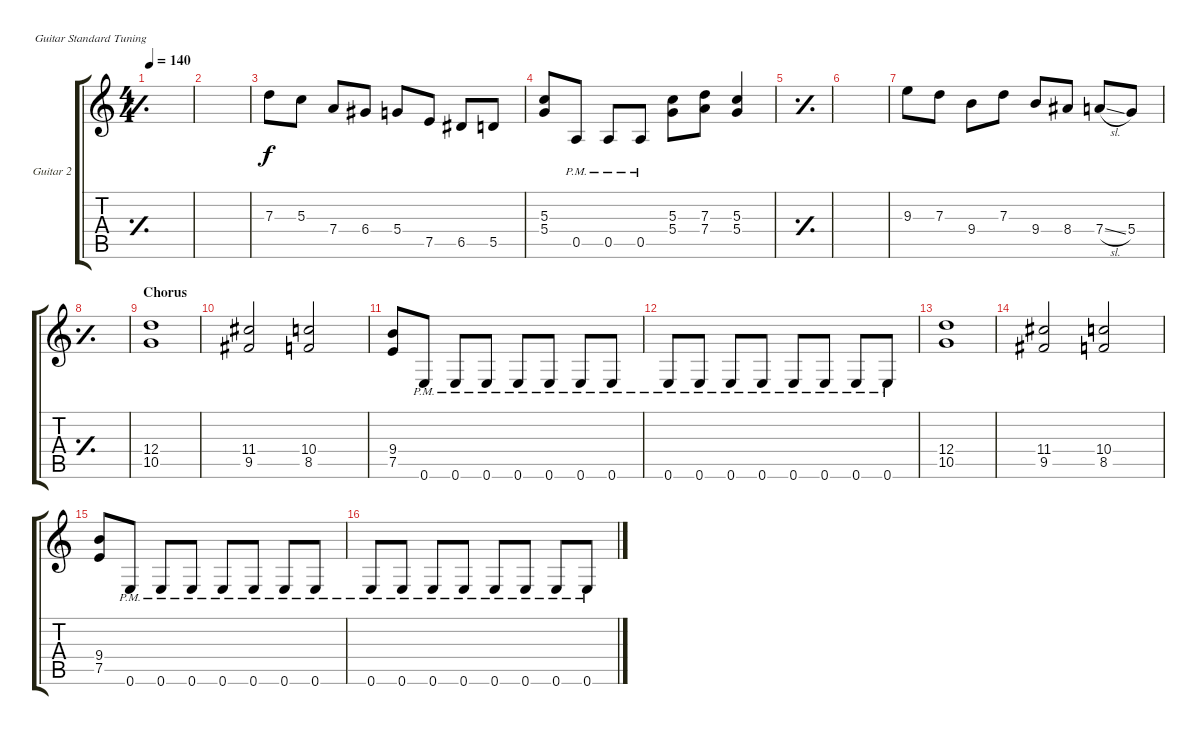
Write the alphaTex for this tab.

\defaultSystemsLayout 4
\bracketExtendMode groupsimilarinstruments
\firstSystemTrackNameOrientation horizontal
\otherSystemsTrackNameOrientation horizontal
\track ("Guitar 2" "Guitar 2") {instrument distortionguitar}
\staff {score tabs}
\tuning (E4 B3 G3 D3 A2 E2)
\ts (4 4)
\tempo 140
\clef g2
\simile simple
\scale
0.333333
\ks c
|
\scale
0.333333 |
\simile none
\scale
0.333333 7.3.8 5.3.8 7.4.8 6.4.8 5.4.8 7.5.8 6.5.8 5.5.8 |
\scale
0.333333 (5.3 5.4).8 0.5{pm}.8 0.5{pm}.8 0.5{pm}.8 (5.3 5.4).8 (7.3 7.4).8 (5.3 5.4).4 |
\simile simple
\scale
0.333333 |
\scale
0.333333 |
\simile none
\scale
0.333333 9.3.8 7.3.8 9.4.8 7.3.8 9.4.8 8.4.8 7.4{sl}.8 5.4.8 |
\simile simple
\scale
0.333333 |
\section ("" "Chorus")
\simile none
\scale
0.333333 (12.4 10.5).1 |
\scale
0.333333 (11.4 9.5).2 (10.4 8.5).2 |
\scale
0.333333 (9.4 7.5).8 0.6{pm}.8 0.6{pm}.8 0.6{pm}.8 0.6{pm}.8 0.6{pm}.8 0.6{pm}.8 0.6{pm}.8 |
\scale
0.333333 0.6{pm}.8 0.6{pm}.8 0.6{pm}.8 0.6{pm}.8 0.6{pm}.8 0.6{pm}.8 0.6{pm}.8 0.6{pm}.8 |
\scale
0.333333 (12.4 10.5).1 |
\scale
0.333333 (11.4 9.5).2 (10.4 8.5).2 |
\scale
0.333333 (9.4 7.5).8 0.6{pm}.8 0.6{pm}.8 0.6{pm}.8 0.6{pm}.8 0.6{pm}.8 0.6{pm}.8 0.6{pm}.8 |
\scale
0.333333 0.6{pm}.8 0.6{pm}.8 0.6{pm}.8 0.6{pm}.8 0.6{pm}.8 0.6{pm}.8 0.6{pm}.8 0.6{pm}.8
